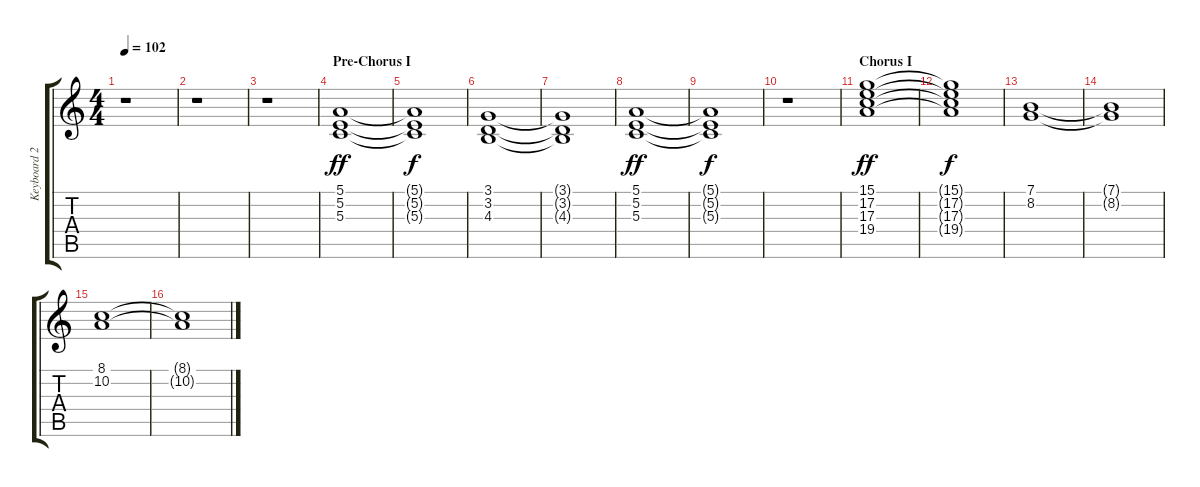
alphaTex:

\track ("Keyboard 2" "Keyboard 2") {instrument pad2warm}
\staff {score tabs}
\tuning (E4 B3 G3 D3 A2 E2) {hide}
\ts (4 4)
\tempo 102
\clef g2
\ks c
r.1{dy ff} |
r.1 |
r.1 |
\section ("" "Pre-Chorus I")
(5.1 5.2 5.3).1 |
(5.1{t} 5.2{t} 5.3{t}).1{dy f} |
(3.1 3.2 4.3).1 |
(3.1{t} 3.2{t} 4.3{t}).1 |
(5.1 5.2 5.3).1{dy ff} |
(5.1{t} 5.2{t} 5.3{t}).1{dy f} |
r.1 |
\section ("" "Chorus I")
(15.1 17.2 17.3 19.4).1{dy ff} |
(15.1{t} 17.2{t} 17.3{t} 19.4{t}).1{dy f} |
(7.1 8.2).1 |
(7.1{t} 8.2{t}).1 |
(8.1 10.2).1 |
(8.1{t} 10.2{t}).1
